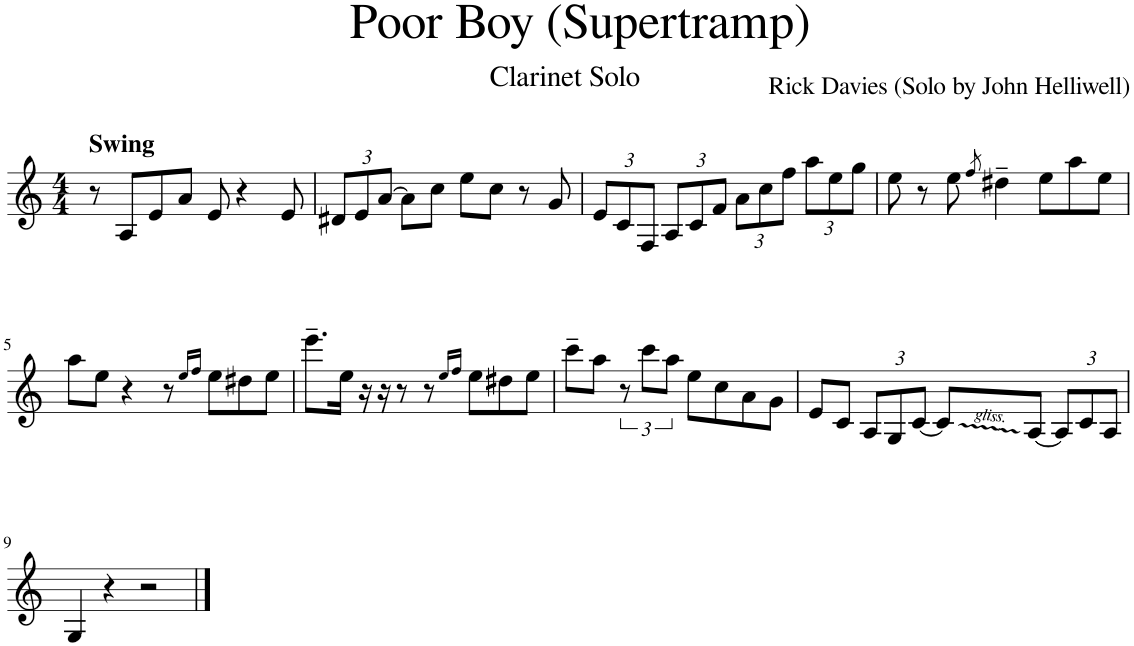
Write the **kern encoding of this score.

**kern
*part1
*staff1
*I"Klarinette in B
*clefG2
*Trd1c2
*k[]
*M4/4
=1
!LO:TX:a:B:t=Swing
8r
8A/L
8e/
8a/J
8e/
4r
8e/
=2
*Xbrackettup
12d#X/L
12e/
[12a/J
8a\L]
8cc\J
8ee\L
8cc\J
8r
8g/
=3
12e/L
12c/
12F/J
12A/L
12c/
12f/J
12a\L
12cc\
12ff\J
12aa\L
12ee\
12gg\J
=4
8ee\
8r
8ee\
8qff/
4dd#X~\
8ee\L
8aa\
8ee\J
!!LO:LB:g=z
=5
8aa\L
8ee\J
4r
8r
16qee/LL
16qff/JJ
8ee\L
8dd#X\
8ee\J
=6
8.eee~\L
16ee\Jk
16r
16r
8r
8r
16qee/LL
16qff/JJ
8ee\L
8dd#X\
8ee\J
=7
8ccc~\L
8aa\J
*brackettup
12r
12ccc\L
12aa\J
8ee\L
8cc\
8a\
8g\J
=8
8e/L
8c/J
*Xbrackettup
12A/L
12G/
[12c/J
8c/L]
[8A/J
12A/L]
12c/
12A/J
!!LO:LB:g=z
=9
4G/
4r
2r
==
*-
